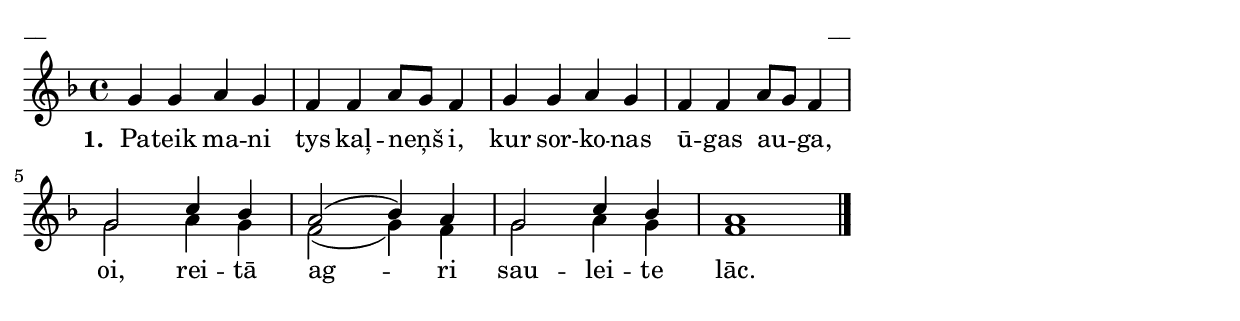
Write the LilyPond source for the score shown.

\version "2.13.18"

\paper {
line-width = 14\cm
left-margin = 0.4\cm
between-system-padding = 0.1\cm
between-system-space = 0.1\cm
}
% SBTZK, p.76
\layout {
indent = #0
ragged-last = ##f
}


voiceA = \relative c' {
\clef "treble"
\key f \major
\time 4/4
g'4 g a g | f f a8 [g] f4 | g g a g | f f a8 [g] f4 |
g2 c4 bes | a2 (bes4) a | g2 c4 bes | a1 \bar"|."
}

lyricA = \lyricmode {
\set stanza = "1. "
Pa -- teik ma -- ni tys kaļ -- neņš i, kur sor -- ko -- nas ū -- gas au -- ga,
oi, rei -- tā ag -- ri sau -- lei -- te lāc.
}

voiceB = \relative c'{
\clef "treble"
\key f \major
\time 4/4
s1 | s1 | s1 | s1|
g'2 a4 g | f2 (g4) f | g2 a4 g | f1
}


fullScore = <<
%\new ChordNames { \chordsA }
\new Staff {
<<
\new Voice = "voiceA" { \voiceOne \autoBeamOff \voiceA }
\lyricsto "voiceA" \new Lyrics  \lyricA
\new Voice = "voiceB" { \voiceTwo \autoBeamOff \voiceB }
>>
}
>>



\score {
\fullScore
\header { piece = "__" opus = "__" }
}
\markup { \with-color #(x11-color 'white) \sans \smaller "__" }
\score {
\unfoldRepeats
\fullScore
\midi {
\context { \Staff \remove "Staff_performer" }
\context { \Voice \consists "Staff_performer" }
}
}


